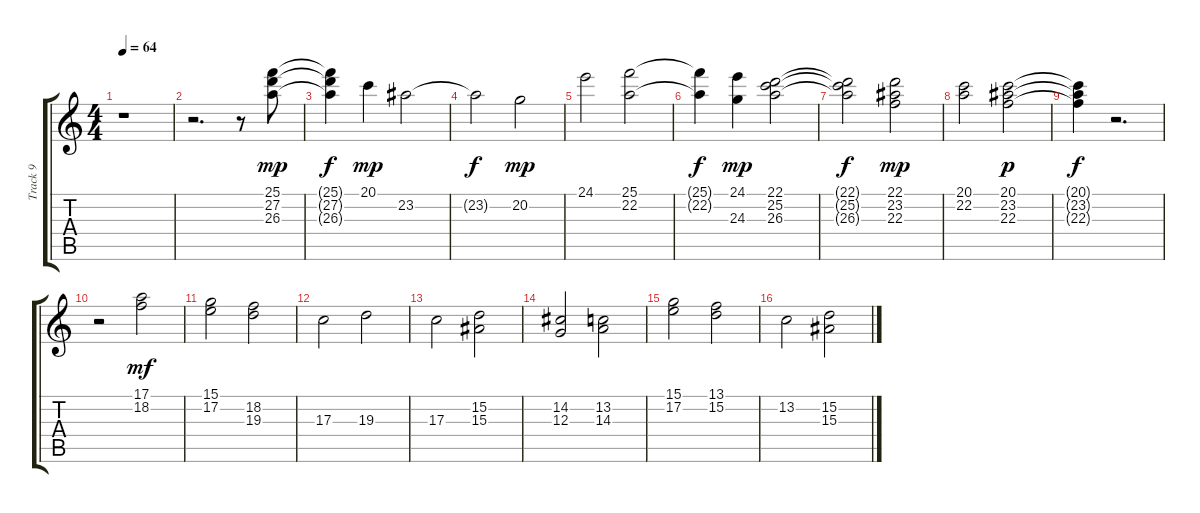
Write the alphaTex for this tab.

\track ("Track 9" "Track 9") {instrument rockorgan}
\staff {score tabs}
\tuning (E4 B3 G3 D3 A2 E2) {hide}
\ts (4 4)
\tempo 64
\clef g2
\ks c
r.1{dy mf} |
r.2{d} r.8 (25.1 27.2 26.3).8{dy mp} |
(25.1{t} 27.2{t} 26.3{t}).4{dy f} 20.1.4{dy mp} 23.2.2 |
23.2{t}.2{dy f} 20.2.2{dy mp} |
24.1.2 (25.1 22.2).2 |
(25.1{t} 22.2{t}).4{dy f} (24.1 24.3).4{dy mp} (22.1 25.2 26.3).2 |
(22.1{t} 25.2{t} 26.3{t}).2{dy f} (22.1 23.2 22.3).2{dy mp} |
(20.1 22.2).2 (20.1 23.2 22.3).2{dy p} |
(20.1{t} 23.2{t} 22.3{t}).4{dy f} r.2{d} |
r.2 (17.1 18.2).2{dy mf} |
(15.1 17.2).2 (18.2 19.3).2 |
17.3.2 19.3.2 |
17.3.2 (15.2 15.3).2 |
(14.2 12.3).2 (13.2 14.3).2 |
(15.1 17.2).2 (13.1 15.2).2 |
13.2.2 (15.2 15.3).2
